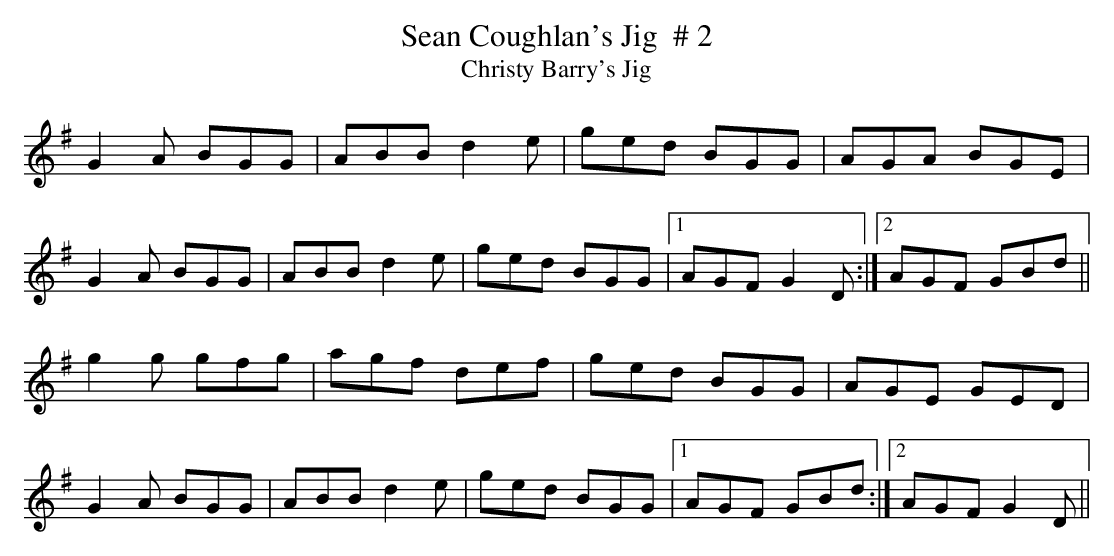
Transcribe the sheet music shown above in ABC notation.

X:1
T: Sean Coughlan's Jig  # 2
T: Christy Barry's Jig
K:G
G2A BGG | ABB d2e | ged BGG | AGA BGE |
G2A BGG | ABB d2e | ged BGG |1 AGF G2D :|2 AGF GBd ||
g2g gfg | agf def | ged BGG | AGE GED |
G2A BGG | ABB d2e | ged BGG |1 AGF GBd :|2 AGF G2D ||
